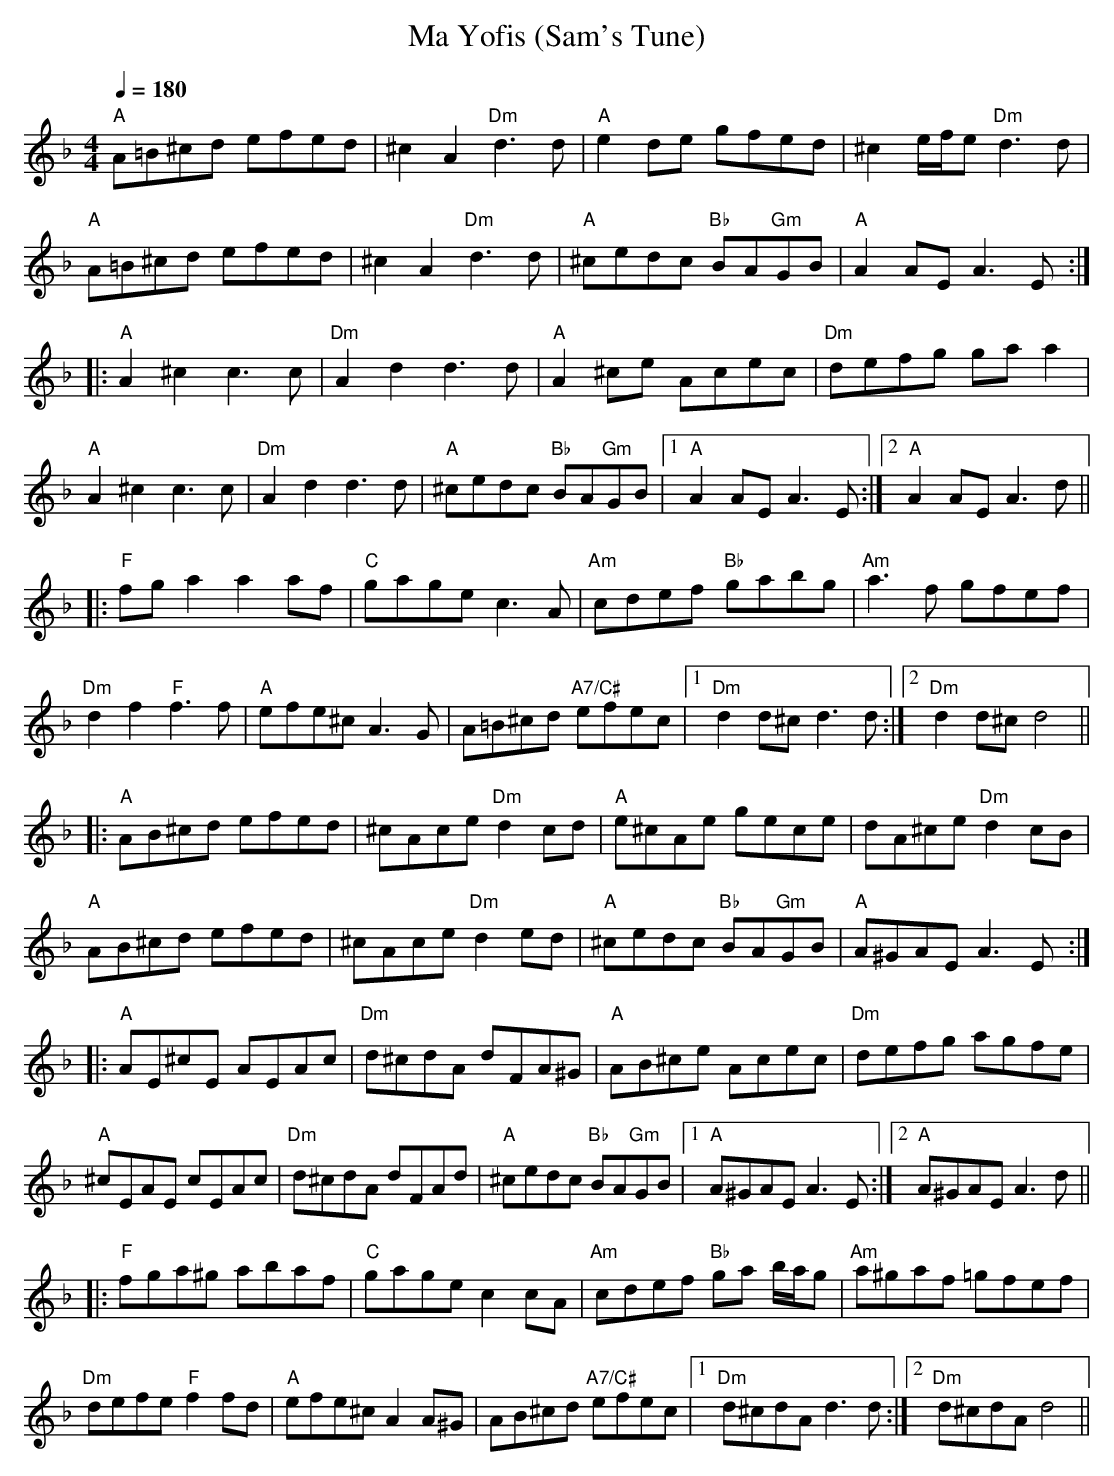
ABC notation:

X:1
T:Ma Yofis (Sam's Tune)
M:4/4
L:1/8
Q:1/4=180
K:Dmin
"A"A=B^cd efed|^c2 A2 "Dm"d3d |"A"e2de gfed|^c2 e/f/e "Dm"d3d|
"A"A=B^cd efed|^c2 A2 "Dm"d3d|"A"^cedc "Bb"BA"Gm"GB|"A"A2 AE A3E:|
|:"A"A2 ^c2 c3 c|"Dm"A2 d2 d3 d|"A"A2 ^ce Acec|"Dm"defg gaa2|
"A"A2 ^c2 c3 c|"Dm"A2 d2 d3 d|"A"^cedc "Bb"BA"Gm"GB|1"A"A2 AE A3E:|2"A"A2 AE A3d||
|:"F"fg a2 a2 af|"C"gage c3A|"Am"cdef "Bb"gabg|"Am"a3f gfef|
"Dm"d2 f2 "F"f3 f|"A"efe^c A3 G|A=B^cd "A7/C#"efec|1"Dm"d2 d^c d3d:|2"Dm"d2 d^c d4||
|:"A"AB^cd efed|^cAce "Dm"d2 cd|"A"e^cAe gece|dA^ce "Dm"d2 cB|
"A"AB^cd efed|^cAce "Dm"d2 ed|"A"^cedc "Bb"BA"Gm"GB|"A"A^GAE A3E:|
|:"A"AE^cE AEAc|"Dm"d^cdA dFA^G|"A"AB^ce Acec|"Dm"defg agfe|
"A"^cEAE cEAc|"Dm"d^cdA dFAd|"A"^cedc "Bb"BA"Gm"GB|1"A"A^GAE A3E:|2"A"A^GAE A3d||
|:"F"fga^g abaf|"C"gage c2 cA|"Am"cdef "Bb"ga b/a/g|"Am"a^gaf =gfef|
"Dm"defe "F"f2 fd|"A"efe^c A2 A^G|AB^cd "A7/C#"efec|1"Dm"d^cdA d3 d:|2"Dm"d^cdA d4||
